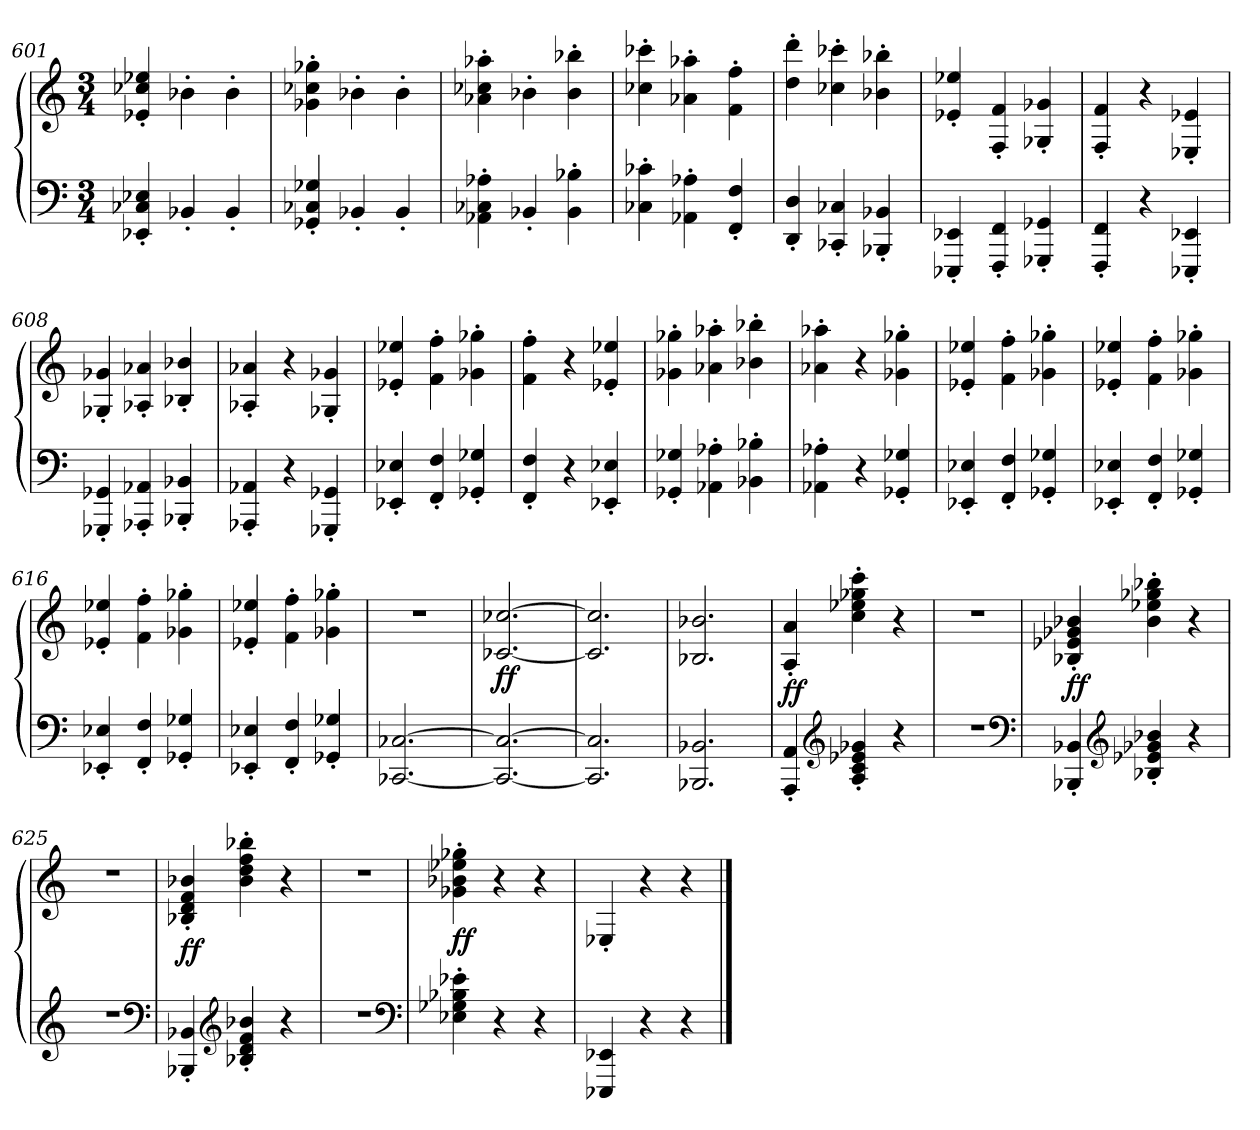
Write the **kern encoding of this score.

**kern	**kern	**dynam
*part1	*part1	*part1
*staff2	*staff1	*staff1/2
*clefF4	*clefG2	*
*k[]	*k[]	*
*M3/4	*M3/4	*
=601	=601	=601
4EE-X'/ 4C-X'/ 4E-X'/	4e-X'/ 4cc-X'/ 4ee-X'/	.
4BB-X'/	4b-X'\	.
4BB-'/	4b-'\	.
=602	=602	=602
4GG-X'/ 4C-X'/ 4G-X'/	4g-X'\ 4cc-X'\ 4gg-X'\	.
4BB-X'/	4b-X'\	.
4BB-'/	4b-'\	.
=603	=603	=603
4AA-X'\ 4C-X'\ 4A-X'\	4a-X'\ 4cc-X'\ 4aa-X'\	.
4BB-X'/	4b-X'\	.
4BB-'\ 4B-X'\	4b-'\ 4bb-X'\	.
=604	=604	=604
4C-X'\ 4c-X'\	4cc-X'\ 4ccc-X'\	.
4AA-X'\ 4A-X'\	4a-X'\ 4aa-X'\	.
4FF'/ 4F'/	4f'\ 4ff'\	.
=605	=605	=605
4DD'/ 4D'/	4dd'\ 4ddd'\	.
4CC-X'/ 4C-X'/	4cc-X'\ 4ccc-X'\	.
4BBB-X'/ 4BB-X'/	4b-X'\ 4bb-X'\	.
=606	=606	=606
4EEE-X'/ 4EE-X'/	4e-X'/ 4ee-X'/	.
4FFF'/ 4FF'/	4F'/ 4f'/	.
4GGG-X'/ 4GG-X'/	4G-X'/ 4g-X'/	.
=607	=607	=607
4FFF'/ 4FF'/	4F'/ 4f'/	.
4r	4r	.
4EEE-X'/ 4EE-X'/	4E-X'/ 4e-X'/	.
=608	=608	=608
4GGG-X'/ 4GG-X'/	4G-X'/ 4g-X'/	.
4AAA-X'/ 4AA-X'/	4A-X'/ 4a-X'/	.
4BBB-X'/ 4BB-X'/	4B-X'/ 4b-X'/	.
=609	=609	=609
4AAA-X'/ 4AA-X'/	4A-X'/ 4a-X'/	.
4r	4r	.
4GGG-X'/ 4GG-X'/	4G-X'/ 4g-X'/	.
=610	=610	=610
4EE-X'/ 4E-X'/	4e-X'/ 4ee-X'/	.
4FF'/ 4F'/	4f'\ 4ff'\	.
4GG-X'/ 4G-X'/	4g-X'\ 4gg-X'\	.
=611	=611	=611
4FF'/ 4F'/	4f'\ 4ff'\	.
4r	4r	.
4EE-X'/ 4E-X'/	4e-X'/ 4ee-X'/	.
=612	=612	=612
4GG-X'/ 4G-X'/	4g-X'\ 4gg-X'\	.
4AA-X'\ 4A-X'\	4a-X'\ 4aa-X'\	.
4BB-X'\ 4B-X'\	4b-X'\ 4bb-X'\	.
=613	=613	=613
4AA-X'\ 4A-X'\	4a-X'\ 4aa-X'\	.
4r	4r	.
4GG-X'/ 4G-X'/	4g-X'\ 4gg-X'\	.
=614	=614	=614
4EE-X'/ 4E-X'/	4e-X'/ 4ee-X'/	.
4FF'/ 4F'/	4f'\ 4ff'\	.
4GG-X'/ 4G-X'/	4g-X'\ 4gg-X'\	.
=615	=615	=615
4EE-X'/ 4E-X'/	4e-X'/ 4ee-X'/	.
4FF'/ 4F'/	4f'\ 4ff'\	.
4GG-X'/ 4G-X'/	4g-X'\ 4gg-X'\	.
=616	=616	=616
4EE-X'/ 4E-X'/	4e-X'/ 4ee-X'/	.
4FF'/ 4F'/	4f'\ 4ff'\	.
4GG-X'/ 4G-X'/	4g-X'\ 4gg-X'\	.
=617	=617	=617
4EE-X'/ 4E-X'/	4e-X'/ 4ee-X'/	.
4FF'/ 4F'/	4f'\ 4ff'\	.
4GG-X'/ 4G-X'/	4g-X'\ 4gg-X'\	.
=618	=618	=618
[2.CC-X/ [2.C-X/	2.r	.
=619	=619	=619
2.CC-_/ 2.C-_/	[2.c-X/ [2.cc-X/	ff
=620	=620	=620
2.CC-]/ 2.C-]/	2.c-]/ 2.cc-]/	.
=621	=621	=621
2.BBB-X/ 2.BB-X/	2.B-X/ 2.b-X/	.
=622	=622	=622
4AAA'/ 4AA'/	4A'/ 4a'/	ff
*clefG2	*	*
4A'/ 4c'/ 4e-X'/ 4g-X'/	4cc'\ 4ee-X'\ 4gg-X'\ 4ccc'\	.
4r	4r	.
=623	=623	=623
2.r	2.r	.
*clefF4	*	*
=624	=624	=624
4BBB-X'/ 4BB-X'/	4B-X'/ 4e-X'/ 4g-X'/ 4b-X'/	ff
*clefG2	*	*
4B-X'/ 4e-X'/ 4g-X'/ 4b-X'/	4b-'\ 4ee-X'\ 4gg-X'\ 4bb-X'\	.
4r	4r	.
=625	=625	=625
2.r	2.r	.
*clefF4	*	*
=626	=626	=626
4BBB-X'/ 4BB-X'/	4B-X'/ 4d'/ 4f'/ 4b-X'/	ff
*clefG2	*	*
4B-X'/ 4d'/ 4f'/ 4b-X'/	4b-'\ 4dd'\ 4ff'\ 4bb-X'\	.
4r	4r	.
=627	=627	=627
2.r	2.r	.
*clefF4	*	*
=628	=628	=628
4E-X'\ 4G-X'\ 4B-X'\ 4e-X'\	4g-X'\ 4b-X'\ 4ee-X'\ 4gg-X'\	ff
4r	4r	.
4r	4r	.
=629	=629	=629
4EEE-X/ 4EE-X/	4E-X'/	.
4r	4r	.
4r	4r	.
==	==	==
*-	*-	*-
